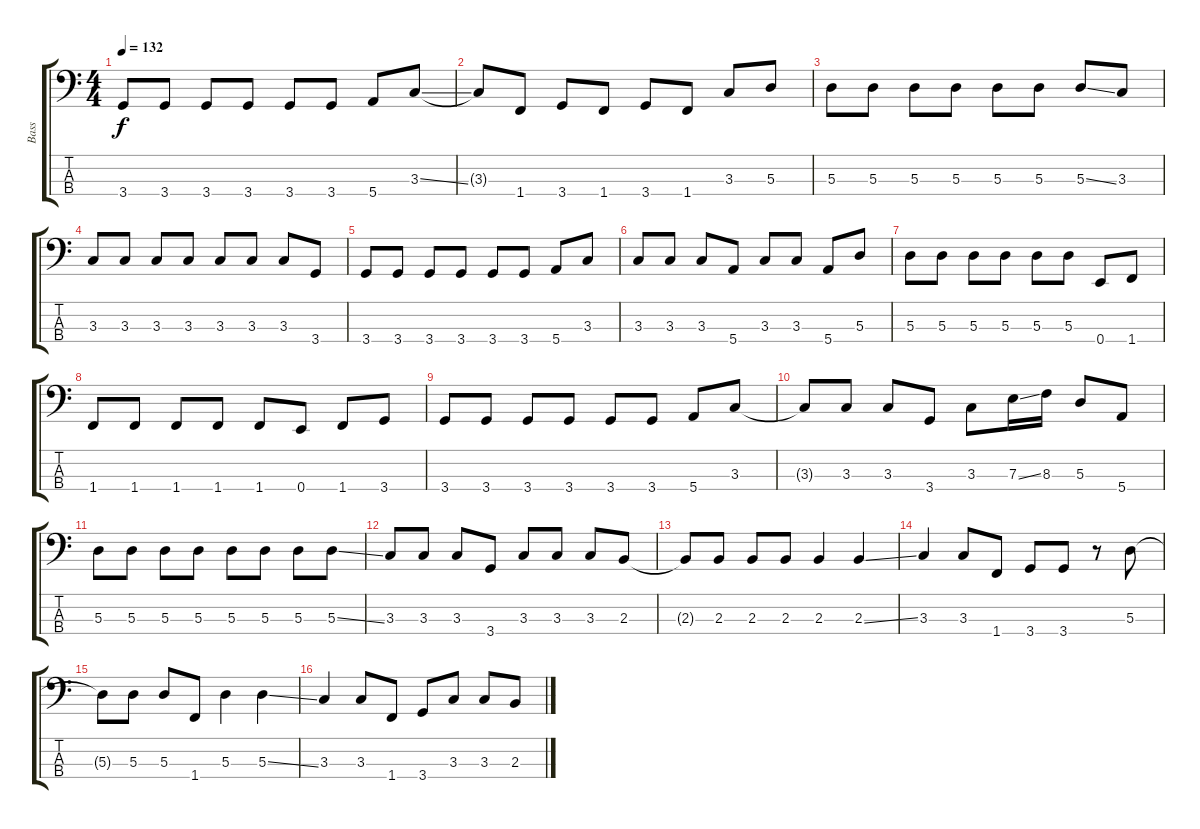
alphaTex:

\track ("Bass" "Bass") {instrument electricbassfinger}
\staff {score tabs}
\tuning (G2 D2 A1 E1) {hide}
\ts (4 4)
\tempo 132
\clef f4
\ks c
3.4.8{dy f} 3.4.8 3.4.8 3.4.8 3.4.8 3.4.8 5.4.8 3.3{ss}.8 |
3.3{t}.8 1.4.8 3.4.8 1.4.8 3.4.8 1.4.8 3.3.8 5.3.8 |
5.3.8 5.3.8 5.3.8 5.3.8 5.3.8 5.3.8 5.3{ss}.8 3.3.8 |
3.3.8 3.3.8 3.3.8 3.3.8 3.3.8 3.3.8 3.3.8 3.4.8 |
3.4.8 3.4.8 3.4.8 3.4.8 3.4.8 3.4.8 5.4.8 3.3.8 |
3.3.8 3.3.8 3.3.8 5.4.8 3.3.8 3.3.8 5.4.8 5.3.8 |
5.3.8 5.3.8 5.3.8 5.3.8 5.3.8 5.3.8 0.4.8 1.4.8 |
1.4.8 1.4.8 1.4.8 1.4.8 1.4.8 0.4.8 1.4.8 3.4.8 |
3.4.8 3.4.8 3.4.8 3.4.8 3.4.8 3.4.8 5.4.8 3.3.8 |
3.3{t}.8 3.3.8 3.3.8 3.4.8 3.3.8 7.3{ss}.16 8.3.16 5.3.8 5.4.8 |
5.3.8 5.3.8 5.3.8 5.3.8 5.3.8 5.3.8 5.3.8 5.3{ss}.8 |
3.3.8 3.3.8 3.3.8 3.4.8 3.3.8 3.3.8 3.3.8 2.3.8 |
2.3{t}.8 2.3.8 2.3.8 2.3.8 2.3.4 2.3{ss}.4 |
3.3.4 3.3.8 1.4.8 3.4.8 3.4.8 r.8 5.3.8 |
5.3{t}.8 5.3.8 5.3.8 1.4.8 5.3.4 5.3{ss}.4 |
3.3.4 3.3.8 1.4.8 3.4.8 3.3.8 3.3.8 2.3.8
